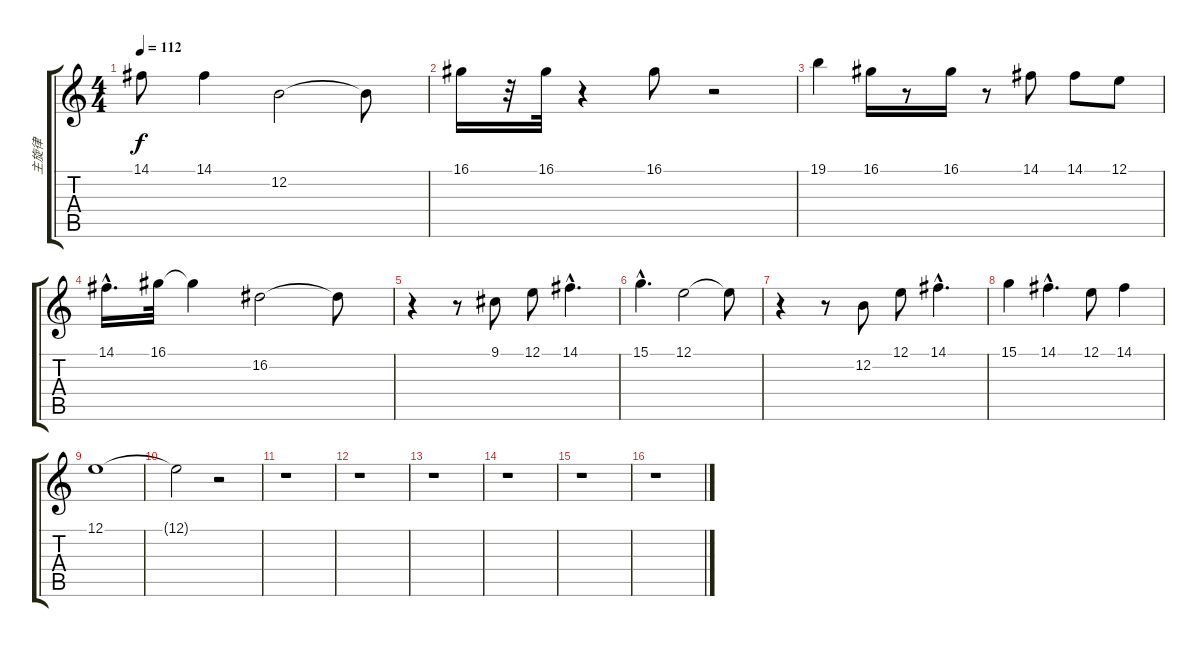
\track ("主旋律" "主旋律") {instrument panflute}
\staff {score tabs}
\tuning (E4 B3 G3 D3 A2 E2) {hide}
\ts (4 4)
\tempo 112
\clef g2
\ks c
14.1{t}.8{dy f} 14.1.4 12.2.2 12.2{t}.8 |
16.1.16 r.32 16.1.32 r.4 16.1.8 r.2 |
19.1.4 16.1.16 r.8 16.1.16 r.8 14.1.8 14.1.8 12.1.8 |
14.1{hac}.16{d} 16.1.32 16.1{t}.4 16.2.2 16.2{t}.8 |
r.4 r.8 9.1.8 12.1.8 14.1{hac}.4{d} |
15.1{hac}.4{d} 12.1.2 12.1{t}.8 |
r.4 r.8 12.2.8 12.1.8 14.1{hac}.4{d} |
15.1.4 14.1{hac}.4{d} 12.1.8 14.1.4 |
12.1.1 |
12.1{t}.2 r.2 |
r.1 |
r.1 |
r.1 |
r.1 |
r.1 |
r.1
